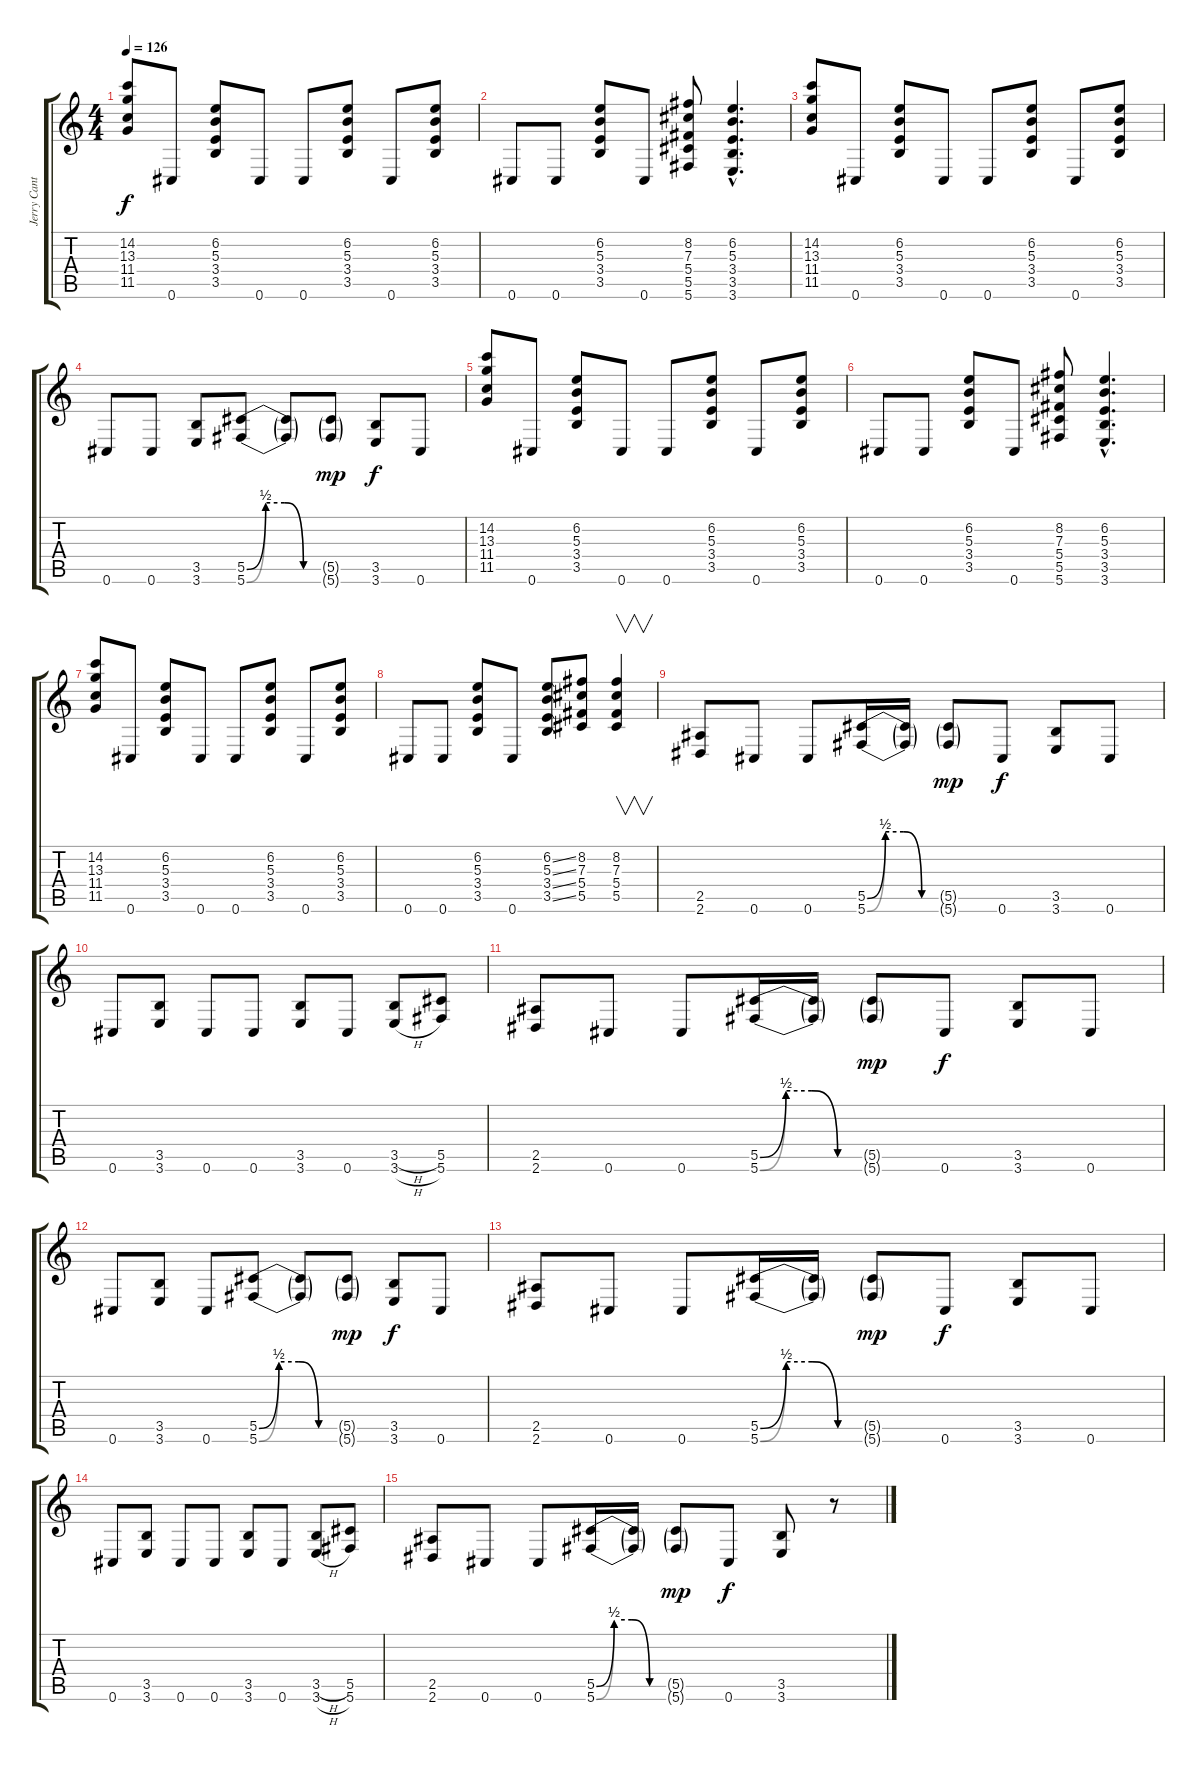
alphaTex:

\track ("Jerry Cantrell - Guitar 2" "Jerry Cant") {instrument distortionguitar}
\staff {score tabs}
\tuning (Eb4 Bb3 Gb3 Db3 Ab2 Db2) {hide}
\ts (4 4)
\tempo 126
\clef g2
\ks c
(14.2 13.3 11.4 11.5).8{dy f} 0.6.8 (6.2 5.3 3.4 3.5).8 0.6.8 0.6.8 (6.2 5.3 3.4 3.5).8 0.6.8 (6.2 5.3 3.4 3.5).8 |
0.6.8 0.6.8 (6.2 5.3 3.4 3.5).8 0.6.8 (8.2 7.3 5.4 5.5 5.6).8 (6.2{hac} 5.3{hac} 3.4{hac} 3.5{hac} 3.6{hac}).4{d} |
(14.2 13.3 11.4 11.5).8 0.6.8 (6.2 5.3 3.4 3.5).8 0.6.8 0.6.8 (6.2 5.3 3.4 3.5).8 0.6.8 (6.2 5.3 3.4 3.5).8 |
0.6.8 0.6.8 (3.5 3.6).8 (5.5{be (custom 0 0 15 2 30 2 45 0 60 0)} 5.6{be (custom 0 0 15 2 30 2 45 0 60 0)}).8 (5.5{t} 5.6{t}).8 (5.5{g} 5.6{g}).8{dy mp} (3.5 3.6).8{dy f} 0.6.8 |
(14.2 13.3 11.4 11.5).8 0.6.8 (6.2 5.3 3.4 3.5).8 0.6.8 0.6.8 (6.2 5.3 3.4 3.5).8 0.6.8 (6.2 5.3 3.4 3.5).8 |
0.6.8 0.6.8 (6.2 5.3 3.4 3.5).8 0.6.8 (8.2 7.3 5.4 5.5 5.6).8 (6.2{hac} 5.3{hac} 3.4{hac} 3.5{hac} 3.6{hac}).4{d} |
(14.2 13.3 11.4 11.5).8 0.6.8 (6.2 5.3 3.4 3.5).8 0.6.8 0.6.8 (6.2 5.3 3.4 3.5).8 0.6.8 (6.2 5.3 3.4 3.5).8 |
0.6.8 0.6.8 (6.2 5.3 3.4 3.5).8 0.6.8 (6.2{ss} 5.3{ss} 3.4{ss} 3.5{ss}).8 (8.2 7.3 5.4 5.5).8 (8.2 7.3 5.4 5.5).4{v} |
(2.5 2.6).8 0.6.8 0.6.8 (5.5{be (custom 0 0 15 2 30 2 45 0 60 0)} 5.6{be (custom 0 0 15 2 30 2 45 0 60 0)}).16 (5.5{t} 5.6{t}).16 (5.5{g} 5.6{g}).8{dy mp} 0.6.8{dy f} (3.5 3.6).8 0.6.8 |
0.6.8 (3.5 3.6).8 0.6.8 0.6.8 (3.5 3.6).8 0.6.8 (3.5{h} 3.6{h}).8 (5.5 5.6).8 |
(2.5 2.6).8 0.6.8 0.6.8 (5.5{be (custom 0 0 15 2 30 2 45 0 60 0)} 5.6{be (custom 0 0 15 2 30 2 45 0 60 0)}).16 (5.5{t} 5.6{t}).16 (5.5{g} 5.6{g}).8{dy mp} 0.6.8{dy f} (3.5 3.6).8 0.6.8 |
0.6.8 (3.5 3.6).8 0.6.8 (5.5{be (custom 0 0 15 2 30 2 45 0 60 0)} 5.6{be (custom 0 0 15 2 30 2 45 0 60 0)}).8 (5.5{t} 5.6{t}).8 (5.5{g} 5.6{g}).8{dy mp} (3.5 3.6).8{dy f} 0.6.8 |
(2.5 2.6).8 0.6.8 0.6.8 (5.5{be (custom 0 0 15 2 30 2 45 0 60 0)} 5.6{be (custom 0 0 15 2 30 2 45 0 60 0)}).16 (5.5{t} 5.6{t}).16 (5.5{g} 5.6{g}).8{dy mp} 0.6.8{dy f} (3.5 3.6).8 0.6.8 |
0.6.8 (3.5 3.6).8 0.6.8 0.6.8 (3.5 3.6).8 0.6.8 (3.5{h} 3.6{h}).8 (5.5 5.6).8 |
(2.5 2.6).8 0.6.8 0.6.8 (5.5{be (custom 0 0 15 2 30 2 45 0 60 0)} 5.6{be (custom 0 0 15 2 30 2 45 0 60 0)}).16 (5.5{t} 5.6{t}).16 (5.5{g} 5.6{g}).8{dy mp} 0.6.8{dy f} (3.5 3.6).8 r.8
